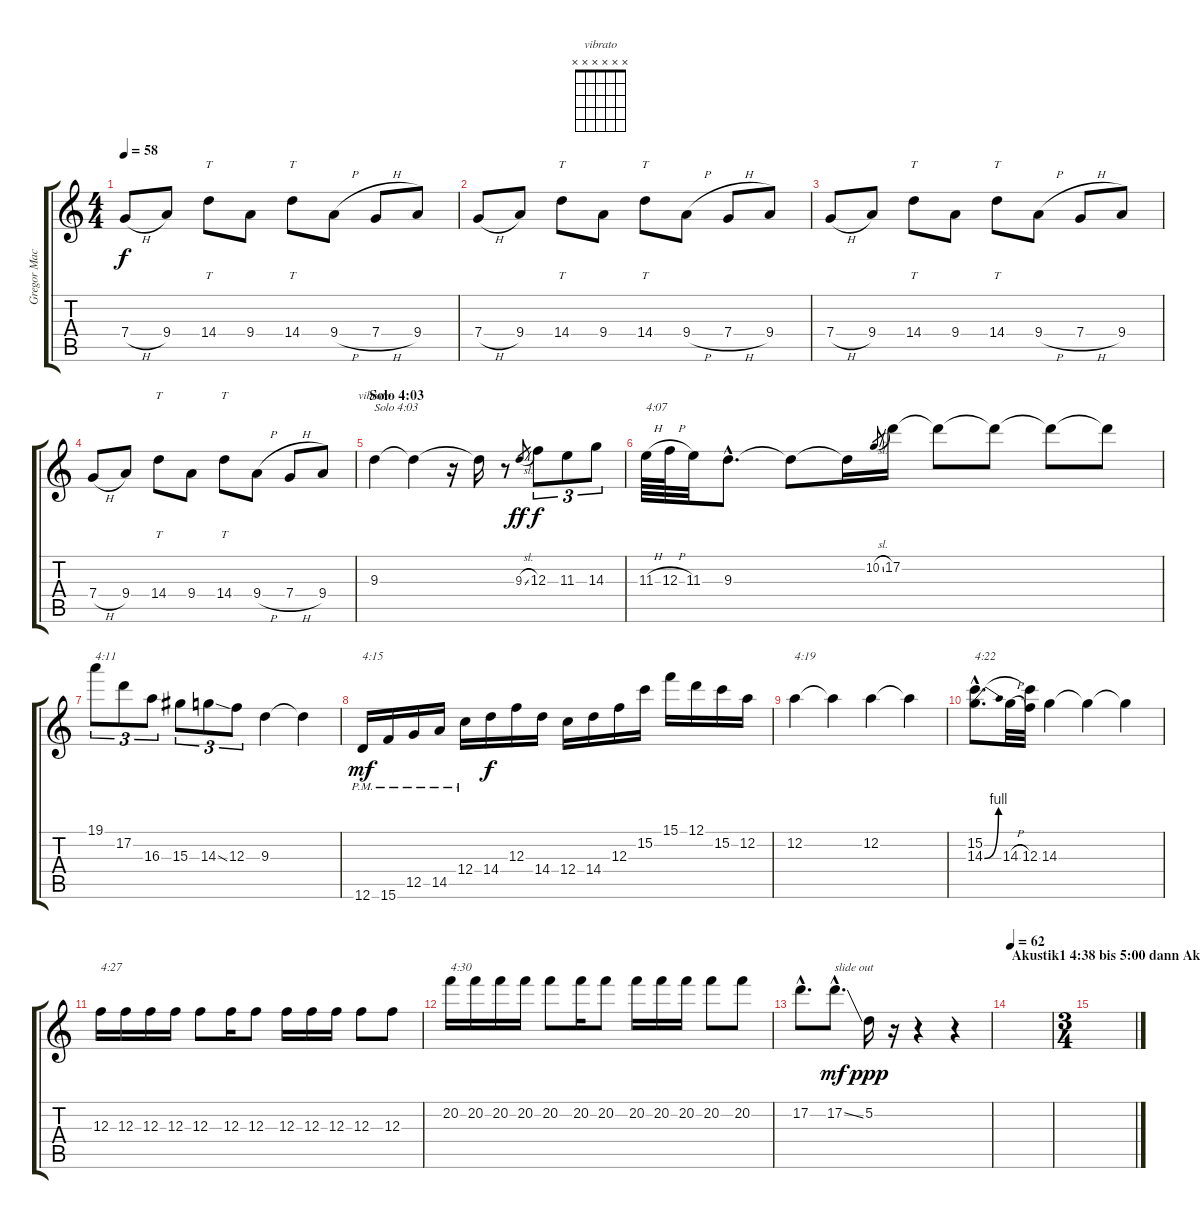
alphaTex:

\track ("Gregor Mackintosh" "Gregor Mac") {instrument overdrivenguitar}
\staff {score tabs}
\tuning (D4 A3 F3 C3 G2 D2) {hide}
\chord ("vibrato" x x x x x x)
\ts (4 4)
\tempo 58
\clef g2
\ks c
7.4{h}.8{dy f} 9.4.8 14.4.8{tt} 9.4.8 14.4.8{tt} 9.4{h}.8 7.4{h}.8 9.4.8 |
7.4{h}.8 9.4.8 14.4.8{tt} 9.4.8 14.4.8{tt} 9.4{h}.8 7.4{h}.8 9.4.8 |
7.4{h}.8 9.4.8 14.4.8{tt} 9.4.8 14.4.8{tt} 9.4{h}.8 7.4{h}.8 9.4.8 |
7.4{h}.8 9.4.8 14.4.8{tt} 9.4.8 14.4.8{tt} 9.4{h}.8 7.4{h}.8 9.4.8 |
\section ("" "Solo 4:03")
9.3.4{ch "vibrato" txt "Solo 4:03" volume 6} 9.3{t}.4 r.16 9.3{t}.16{volume 0} r.8{volume 13} 9.3{sl}.8{gr dy ff} 12.3.8{tu (3 2) dy f} 11.3.8{tu (3 2)} 14.3.8{tu (3 2)} |
11.3{h}.64{txt "4:07"} 12.3{h}.64 11.3.32 9.3{hac}.8{d} 9.3{t}.8 9.3{t}.16 10.2{sl}.8{gr} 17.2.16 17.2{t}.8 17.2{t}.8 17.2{t}.8 17.2{t}.8 |
19.1.8{tu (3 2) txt "4:11"} 17.2.8{tu (3 2)} 16.3.8{tu (3 2)} 15.3.8{tu (3 2)} 14.3{ss}.8{tu (3 2)} 12.3.8{tu (3 2)} 9.3.4 9.3{t}.4 |
12.6{pm}.16{txt "4:15" dy mf instrument electricguitarmuted} 15.6{pm}.16 12.5{pm}.16 14.5{pm}.16 12.4{pm}.16 14.4.16{dy f instrument overdrivenguitar} 12.3.16 14.4.16 12.4.16 14.4.16 12.3.16 15.2.16 15.1.16 12.1.16 15.2.16 12.2.16 |
12.2.4{txt "4:19"} 12.2{t}.4 12.2.4 12.2{t}.4 |
(15.2{hac} 14.3{be (bend 0 0 60 4) hac}).8{d txt "4:22"} 14.3{h}.32 (15.2{t} 12.3).32 14.3.4 14.3{t}.4 14.3{t}.4 |
12.3.16{txt "4:27"} 12.3.16 12.3.16 12.3.16 12.3.8 12.3.16 12.3.8 12.3.16 12.3.16 12.3.16 12.3.8 12.3.8 |
20.2.16{txt "4:30"} 20.2.16 20.2.16 20.2.16 20.2.8 20.2.16 20.2.8 20.2.16 20.2.16 20.2.16 20.2.8 20.2.8 |
17.2{hac}.8{d} 17.2{ss hac}.8{d txt "slide out" dy mf} 5.2.16{dy ppp} r.16 r.4 r.4 |
\section ("" "Akustik1 4:38 bis 5:00 dann Akustik 2")
\tempo 62
|
\ts (3 4)
